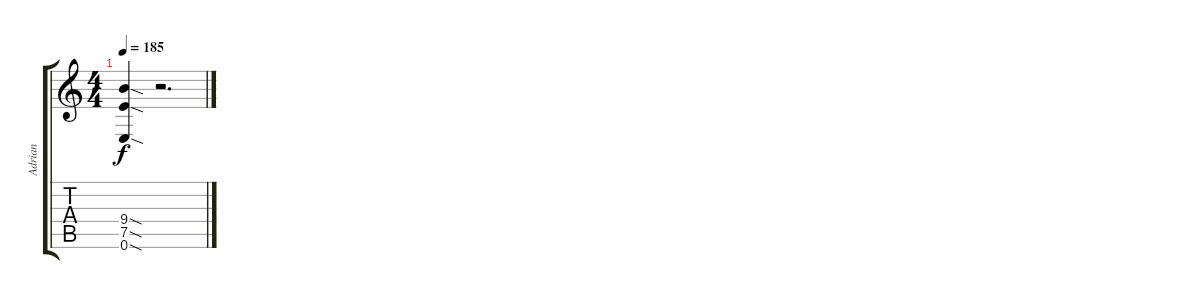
\track ("Adrian" "Adrian") {instrument distortionguitar}
\staff {score tabs}
\tuning (E4 B3 G3 D3 A2 E2) {hide}
\ts (4 4)
\tempo 185
\clef g2
\ks c
(9.4{sod t} 7.5{sod t} 0.6{sod t}).4{dy f} r.2{d}
